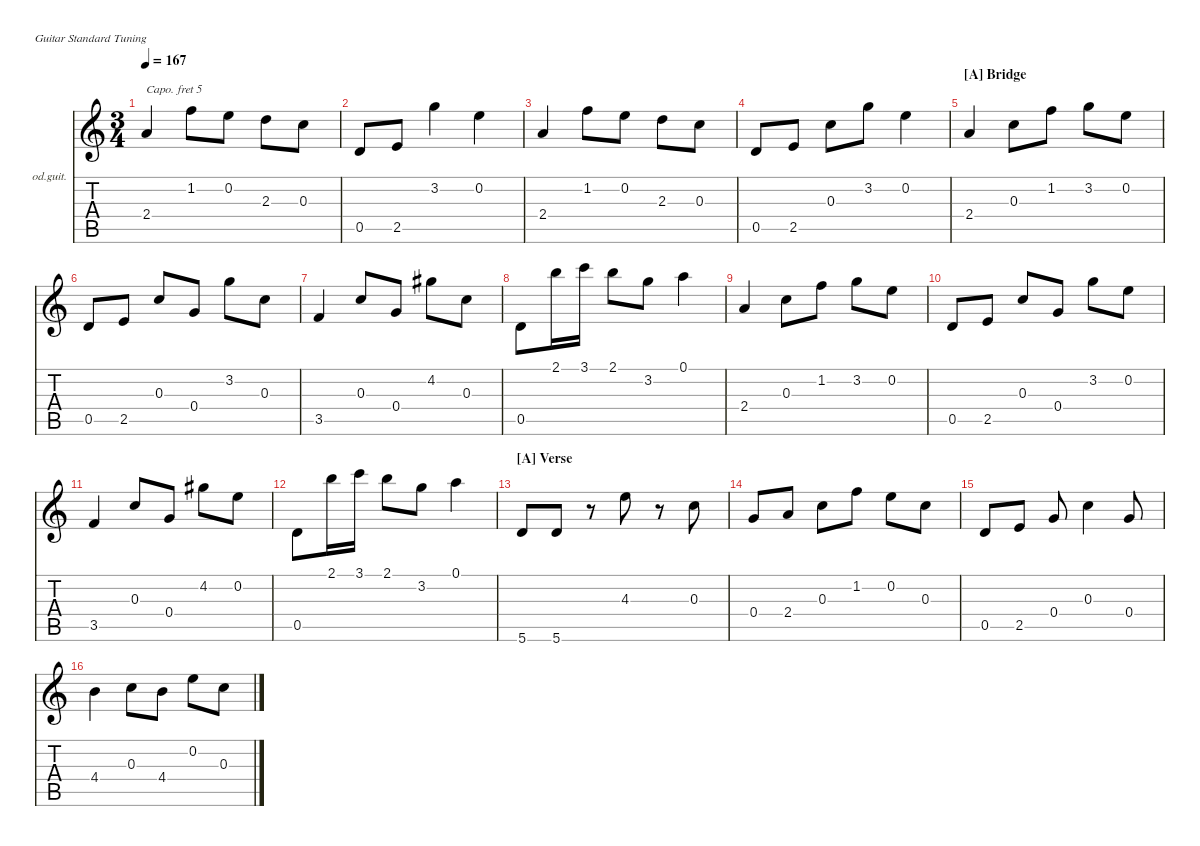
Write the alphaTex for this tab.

\hideDynamics
\bracketExtendMode nobrackets
\firstSystemTrackNameOrientation horizontal
\otherSystemsTrackNameOrientation horizontal
\track ("Main Gt." "od.guit.") {instrument overdrivenguitar}
\staff {score tabs}
\capo 5
\tuning (E4 B3 G3 D3 A2 E2)
\ts (3 4)
\tempo 167
\clef g2
\ks aminor
2.4.4{dy mf} 1.2.8 0.2.8 2.3.8 0.3.8 |
0.5.8 2.5.8 3.2.4 0.2.4 |
2.4.4 1.2.8 0.2.8 2.3.8 0.3.8 |
0.5.8 2.5.8 0.3.8 3.2.8 0.2.4 |
\section ("A" "Bridge")
2.4.4 0.3.8 1.2.8 3.2.8 0.2.8 |
0.5.8 2.5.8 0.3.8 0.4.8 3.2.8 0.3.8 |
3.5.4 0.3.8 0.4.8 4.2{acc #}.8 0.3.8 |
0.5.8 2.1.16 3.1.16 2.1.8 3.2.8 0.1.4 |
2.4.4 0.3.8 1.2.8 3.2.8 0.2.8 |
0.5.8 2.5.8 0.3.8 0.4.8 3.2.8 0.2.8 |
3.5.4 0.3.8 0.4.8 4.2{acc #}.8 0.2.8 |
0.5.8 2.1.16 3.1.16 2.1.8 3.2.8 0.1.4 |
\section ("A" "Verse")
5.6.8 5.6.8 r.8 4.3.8 r.8 0.3.8 |
0.4.8 2.4.8 0.3.8 1.2.8 0.2.8 0.3.8 |
0.5.8 2.5.8 0.4.8 0.3.4 0.4.8 |
4.4.4 0.3.8 4.4.8 0.2.8 0.3.8
